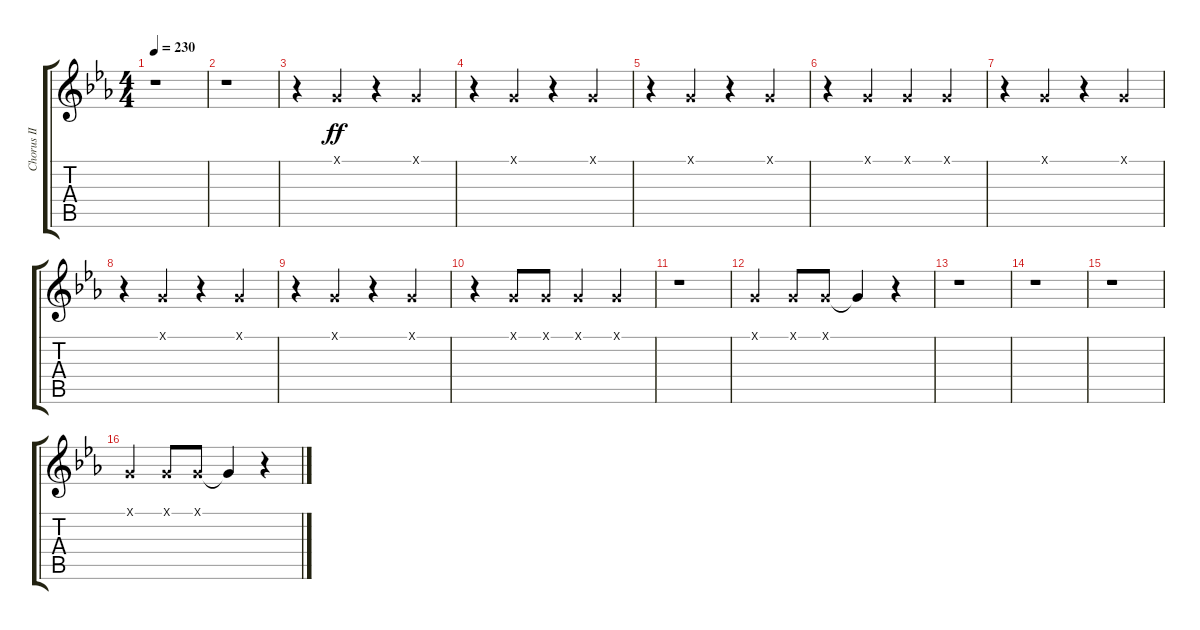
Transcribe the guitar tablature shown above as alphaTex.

\track ("Chorus II" "Chorus II") {instrument voiceoohs}
\staff {score tabs}
\tuning (E4 B3 G3 D3 A2 E2) {hide}
\ts (4 4)
\tempo 230
\clef g2
\ks eb
r.1{dy ff} |
r.1 |
r.4 3.1{x}.4 r.4 3.1{x}.4 |
r.4 3.1{x}.4 r.4 3.1{x}.4 |
r.4 3.1{x}.4 r.4 3.1{x}.4 |
r.4 3.1{x}.4 3.1{x}.4 3.1{x}.4 |
r.4 3.1{x}.4 r.4 3.1{x}.4 |
r.4 3.1{x}.4 r.4 3.1{x}.4 |
r.4 3.1{x}.4 r.4 3.1{x}.4 |
r.4 3.1{x}.8 3.1{x}.8 3.1{x}.4 3.1{x}.4 |
r.1 |
3.1{x}.4 3.1{x}.8 3.1{x}.8 3.1{t}.4 r.4 |
r.1 |
r.1 |
r.1 |
3.1{x}.4 3.1{x}.8 3.1{x}.8 3.1{t}.4 r.4
